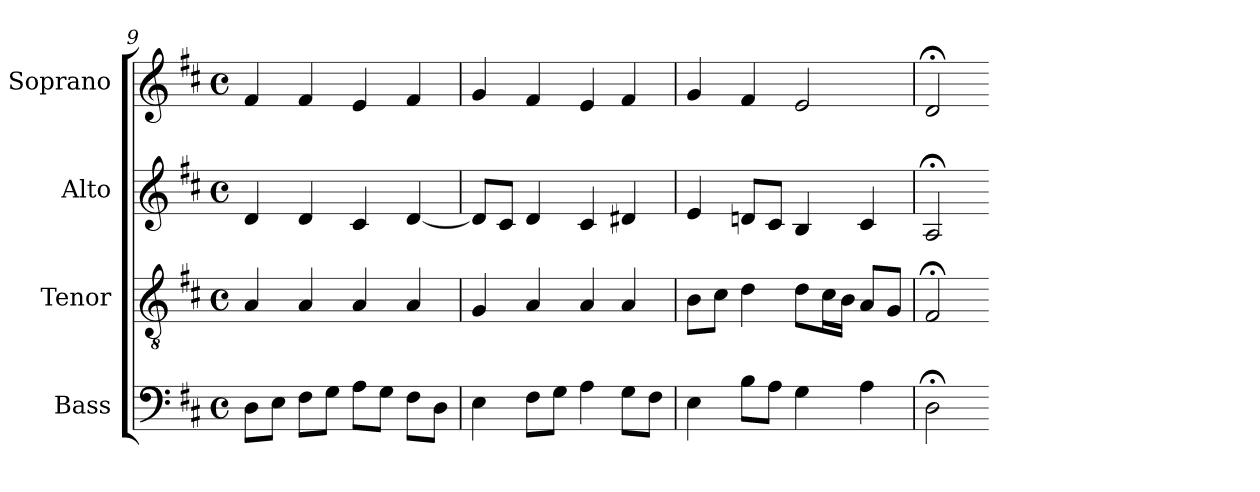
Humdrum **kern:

**kern	**kern	**kern	**kern
*part4	*part3	*part2	*part1
*staff4	*staff3	*staff2	*staff1
*I"Bass	*I"Tenor	*I"Alto	*I"Soprano
*I'B	*I'T	*I'A	*I'S
*clefF4	*clefGv2	*clefG2	*clefG2
*k[f#c#]	*k[f#c#]	*k[f#c#]	*k[f#c#]
*D:	*D:	*D:	*D:
*M4/4	*M4/4	*M4/4	*M4/4
*met(c)	*met(c)	*met(c)	*met(c)
*MM100	*MM100	*MM100	*MM100
=9	=9	=9	=9
8DL	4A	4d	4f#
8EJ	.	.	.
8F#L	4A	4d	4f#
8GJ	.	.	.
8AL	4A	4c#	4e
8GJ	.	.	.
8F#L	4A	[4d	4f#
8DJ	.	.	.
=10	=10	=10	=10
4E	4G	8dL]	4g
.	.	8c#J	.
8F#L	4A	4d	4f#
8GJ	.	.	.
4A	4A	4c#	4e
8GL	4A	4d#X	4f#
8F#J	.	.	.
=11	=11	=11	=11
4E	8BL	4e	4g
.	8c#J	.	.
8BL	4d	8dnL	4f#
8AJ	.	8c#J	.
4G	8dL	4B	2e
.	16c#L	.	.
.	16BJJ	.	.
4A	8AL	4c#	.
.	8GJ	.	.
=12	=12	=12	=12
2D;<	2F#;<	2A;<	2d;<
=-	=-	=-	=-
*-	*-	*-	*-
